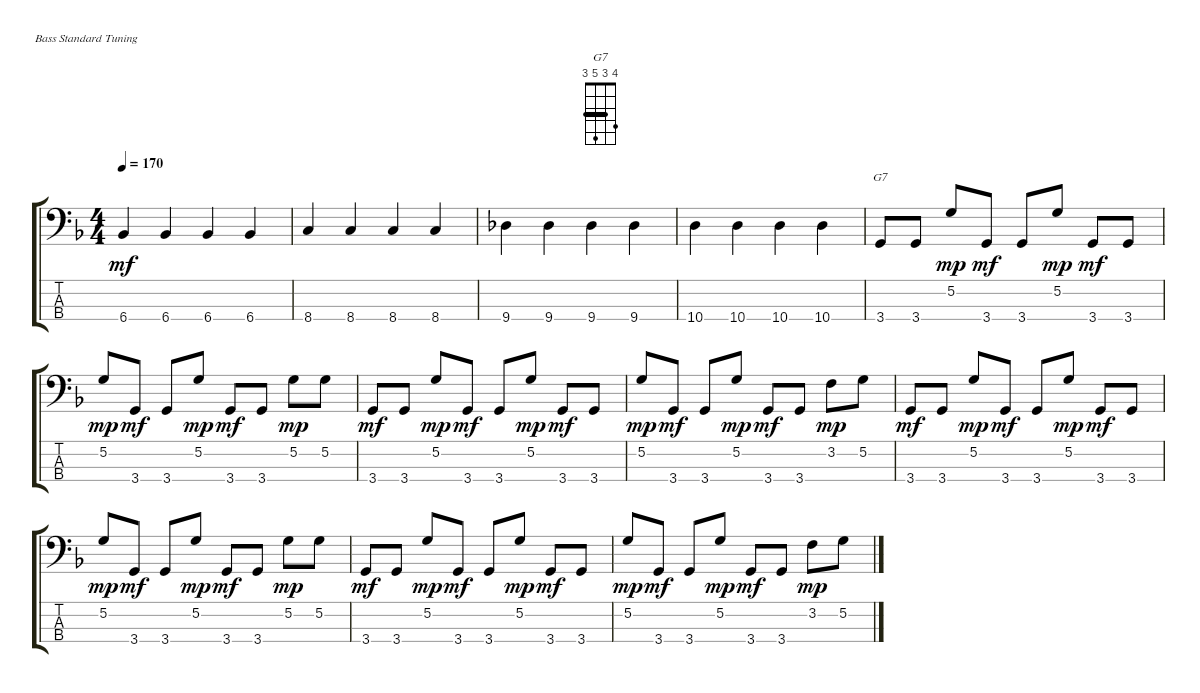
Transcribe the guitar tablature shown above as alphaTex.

\defaultSystemsLayout 4
\bracketExtendMode groupsimilarinstruments
\singleTrackTrackNamePolicy hidden
\multiTrackTrackNamePolicy hidden
\firstSystemTrackNameOrientation horizontal
\otherSystemsTrackNameOrientation horizontal
\defaultBarNumberDisplay Hide
\track ("Electric Bass" "E-Bass") {instrument electricbassfinger}
\staff {score tabs}
\tuning (G2 D2 A1 E1)
\chord ("G7" 4 3 5 3) {showfingering false barre 3}
\ts (4 4)
\tempo 170
\clef f4
\ks dminor
6.4.4{dy mf} 6.4.4 6.4.4 6.4.4 |
8.4.4 8.4.4 8.4.4 8.4.4 |
9.4.4 9.4.4 9.4.4 9.4.4 |
10.4.4 10.4.4 10.4.4 10.4.4 |
3.4.8{ch "G7"} 3.4.8 5.2.8{dy mp} 3.4.8{dy mf} 3.4.8 5.2.8{dy mp} 3.4.8{dy mf} 3.4.8 |
5.2.8{dy mp} 3.4.8{dy mf} 3.4.8 5.2.8{dy mp} 3.4.8{dy mf} 3.4.8 5.2.8{dy mp} 5.2.8 |
3.4.8{dy mf} 3.4.8 5.2.8{dy mp} 3.4.8{dy mf} 3.4.8 5.2.8{dy mp} 3.4.8{dy mf} 3.4.8 |
5.2.8{dy mp} 3.4.8{dy mf} 3.4.8 5.2.8{dy mp} 3.4.8{dy mf} 3.4.8 3.2.8{dy mp} 5.2.8 |
3.4.8{dy mf} 3.4.8 5.2.8{dy mp} 3.4.8{dy mf} 3.4.8 5.2.8{dy mp} 3.4.8{dy mf} 3.4.8 |
5.2.8{dy mp} 3.4.8{dy mf} 3.4.8 5.2.8{dy mp} 3.4.8{dy mf} 3.4.8 5.2.8{dy mp} 5.2.8 |
3.4.8{dy mf} 3.4.8 5.2.8{dy mp} 3.4.8{dy mf} 3.4.8 5.2.8{dy mp} 3.4.8{dy mf} 3.4.8 |
5.2.8{dy mp} 3.4.8{dy mf} 3.4.8 5.2.8{dy mp} 3.4.8{dy mf} 3.4.8 3.2.8{dy mp} 5.2.8
